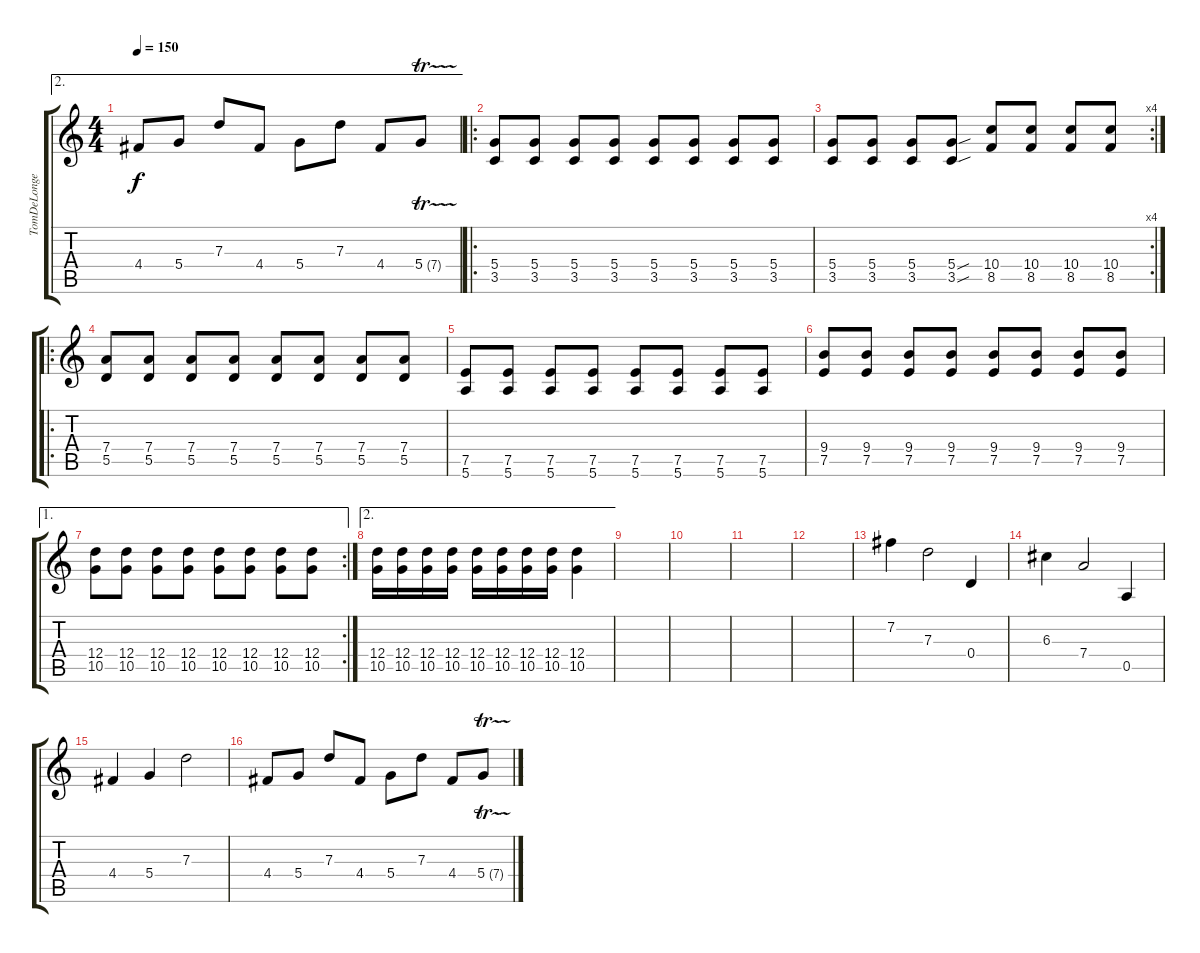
\track ("TomDeLonge" "TomDeLonge") {instrument distortionguitar}
\staff {score tabs}
\tuning (E4 B3 G3 D3 A2 E2) {hide}
\ae 2
\ts (4 4)
\tempo 150
\clef g2
\ks c
4.4.8{dy f} 5.4.8 7.3.8 4.4.8 5.4.8 7.3.8 4.4.8 5.4{tr (7 16)}.8 |
\ro
(5.4 3.5).8 (5.4 3.5).8 (5.4 3.5).8 (5.4 3.5).8 (5.4 3.5).8 (5.4 3.5).8 (5.4 3.5).8 (5.4 3.5).8 |
\rc 4
(5.4 3.5).8 (5.4 3.5).8 (5.4 3.5).8 (5.4{sou} 3.5{sou}).8 (10.4 8.5).8 (10.4 8.5).8 (10.4 8.5).8 (10.4 8.5).8 |
\ro
(7.4 5.5).8 (7.4 5.5).8 (7.4 5.5).8 (7.4 5.5).8 (7.4 5.5).8 (7.4 5.5).8 (7.4 5.5).8 (7.4 5.5).8 |
(7.5 5.6).8 (7.5 5.6).8 (7.5 5.6).8 (7.5 5.6).8 (7.5 5.6).8 (7.5 5.6).8 (7.5 5.6).8 (7.5 5.6).8 |
(9.4 7.5).8 (9.4 7.5).8 (9.4 7.5).8 (9.4 7.5).8 (9.4 7.5).8 (9.4 7.5).8 (9.4 7.5).8 (9.4 7.5).8 |
\ae 1
\rc 2
(12.4 10.5).8 (12.4 10.5).8 (12.4 10.5).8 (12.4 10.5).8 (12.4 10.5).8 (12.4 10.5).8 (12.4 10.5).8 (12.4 10.5).8 |
\ae 2
(12.4 10.5).16 (12.4 10.5).16 (12.4 10.5).16 (12.4 10.5).16 (12.4 10.5).16 (12.4 10.5).16 (12.4 10.5).16 (12.4 10.5).16 (12.4 10.5).4 |
|
|
|
|
7.2.4 7.3.2 0.4.4 |
6.3.4 7.4.2 0.5.4 |
4.4.4 5.4.4 7.3.2 |
4.4.8 5.4.8 7.3.8 4.4.8 5.4.8 7.3.8 4.4.8 5.4{tr (7 16)}.8
